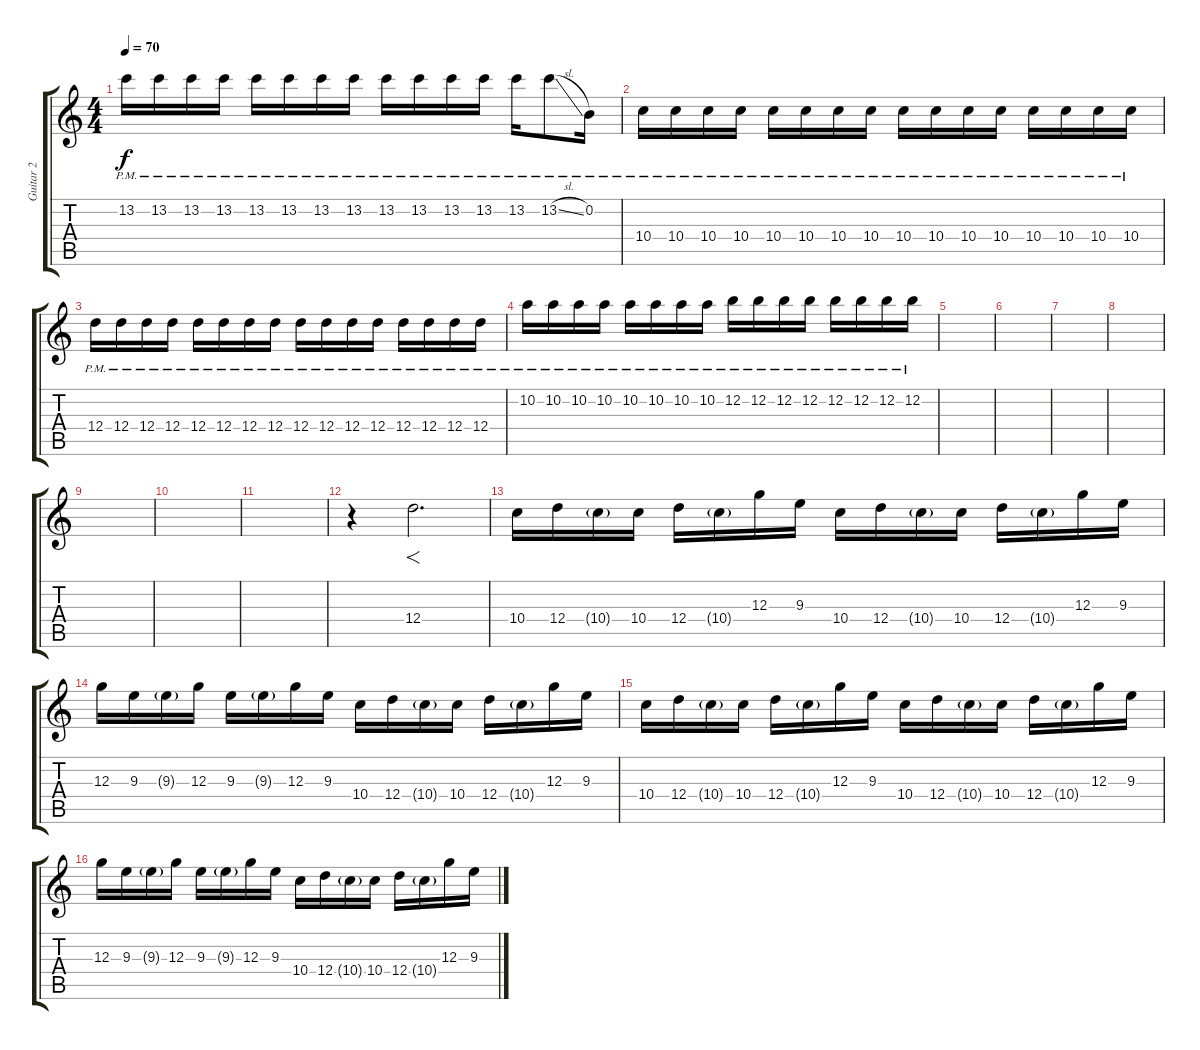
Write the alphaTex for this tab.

\track ("Guitar 2" "Guitar 2") {instrument overdrivenguitar}
\staff {score tabs}
\tuning (E4 B3 G3 D3 A2 E2) {hide}
\ts (4 4)
\tempo 70
\clef g2
\ks c
13.2{pm}.16{dy f} 13.2{pm}.16 13.2{pm}.16 13.2{pm}.16 13.2{pm}.16 13.2{pm}.16 13.2{pm}.16 13.2{pm}.16 13.2{pm}.16 13.2{pm}.16 13.2{pm}.16 13.2{pm}.16 13.2{pm}.16 13.2{sl pm}.8 0.2{pm}.16 |
10.4{pm}.16 10.4{pm}.16 10.4{pm}.16 10.4{pm}.16 10.4{pm}.16 10.4{pm}.16 10.4{pm}.16 10.4{pm}.16 10.4{pm}.16 10.4{pm}.16 10.4{pm}.16 10.4{pm}.16 10.4{pm}.16 10.4{pm}.16 10.4{pm}.16 10.4{pm}.16 |
12.4{pm}.16 12.4{pm}.16 12.4{pm}.16 12.4{pm}.16 12.4{pm}.16 12.4{pm}.16 12.4{pm}.16 12.4{pm}.16 12.4{pm}.16 12.4{pm}.16 12.4{pm}.16 12.4{pm}.16 12.4{pm}.16 12.4{pm}.16 12.4{pm}.16 12.4{pm}.16 |
10.2{pm}.16 10.2{pm}.16 10.2{pm}.16 10.2{pm}.16 10.2{pm}.16 10.2{pm}.16 10.2{pm}.16 10.2{pm}.16 12.2{pm}.16 12.2{pm}.16 12.2{pm}.16 12.2{pm}.16 12.2{pm}.16 12.2{pm}.16 12.2{pm}.16 12.2{pm}.16 |
|
|
|
|
|
|
|
r.4 12.4.2{f d} |
10.4.16 12.4.16 10.4{g}.16 10.4.16 12.4.16 10.4{g}.16 12.3.16 9.3.16 10.4.16 12.4.16 10.4{g}.16 10.4.16 12.4.16 10.4{g}.16 12.3.16 9.3.16 |
12.3.16 9.3.16 9.3{g}.16 12.3.16 9.3.16 9.3{g}.16 12.3.16 9.3.16 10.4.16 12.4.16 10.4{g}.16 10.4.16 12.4.16 10.4{g}.16 12.3.16 9.3.16 |
10.4.16 12.4.16 10.4{g}.16 10.4.16 12.4.16 10.4{g}.16 12.3.16 9.3.16 10.4.16 12.4.16 10.4{g}.16 10.4.16 12.4.16 10.4{g}.16 12.3.16 9.3.16 |
12.3.16 9.3.16 9.3{g}.16 12.3.16 9.3.16 9.3{g}.16 12.3.16 9.3.16 10.4.16 12.4.16 10.4{g}.16 10.4.16 12.4.16 10.4{g}.16 12.3.16 9.3.16
